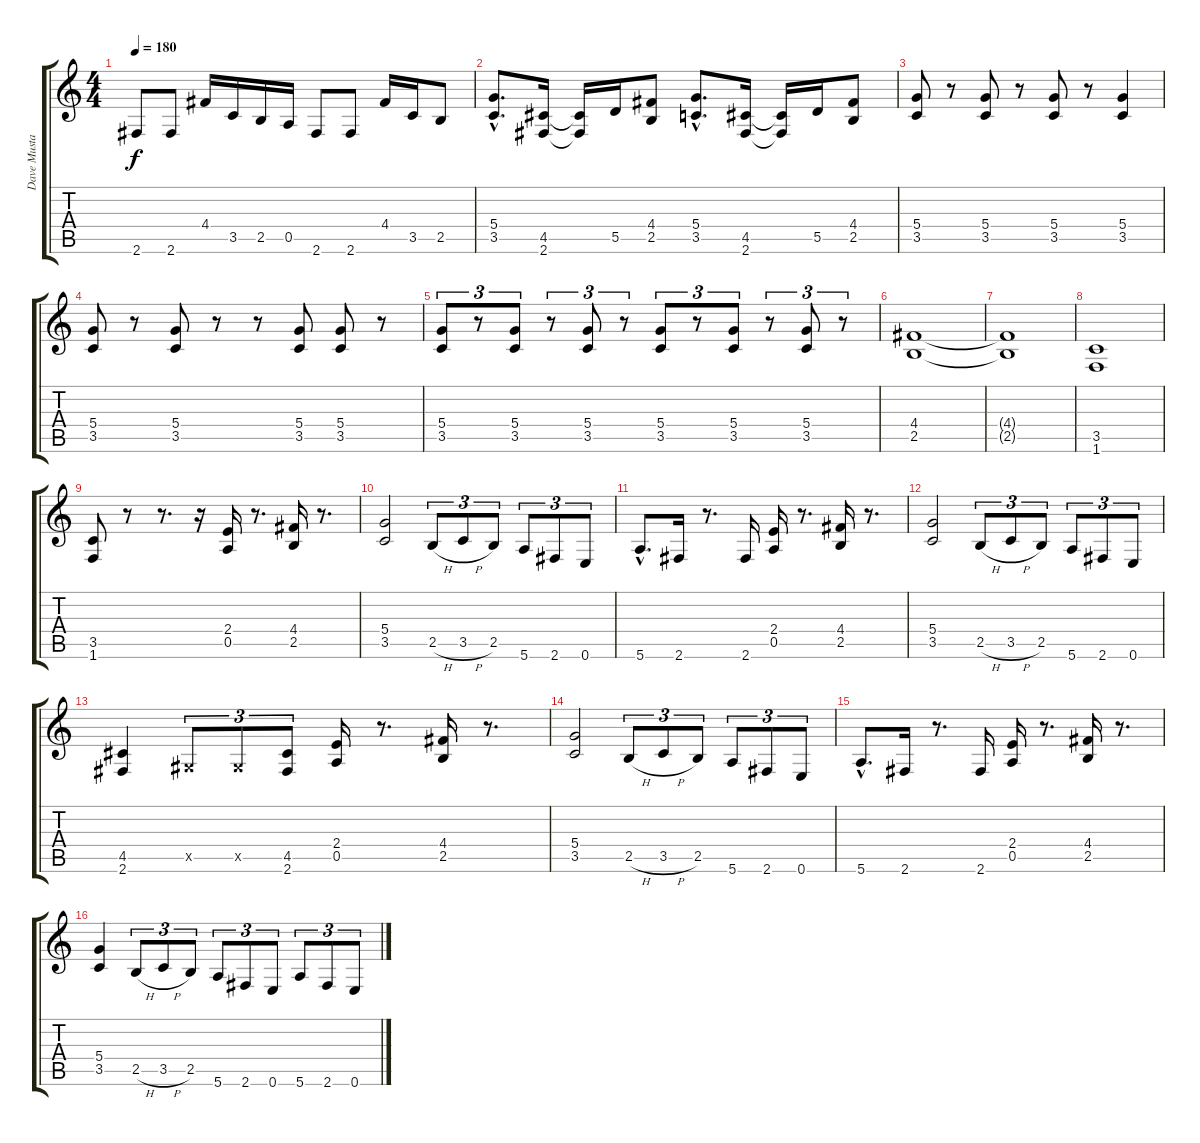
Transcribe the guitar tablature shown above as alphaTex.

\track ("Dave Mustaine" "Dave Musta") {instrument distortionguitar}
\staff {score tabs}
\tuning (E4 B3 G3 D3 A2 E2) {hide}
\ts (4 4)
\tempo 180
\clef g2
\ks c
2.6.8{dy f} 2.6.8 4.4.16 3.5.16 2.5.16 0.5.16 2.6.8 2.6.8 4.4.16 3.5.16 2.5.8 |
(5.4{hac} 3.5{hac}).8{d} (4.5 2.6).16 (4.5{t} 2.6{t}).16 5.5.16 (4.4 2.5).8 (5.4{hac} 3.5{hac}).8{d} (4.5 2.6).16 (4.5{t} 2.6{t}).16 5.5.16 (4.4 2.5).8 |
(5.4 3.5).8 r.8 (5.4 3.5).8 r.8 (5.4 3.5).8 r.8 (5.4 3.5).4 |
(5.4 3.5).8 r.8 (5.4 3.5).8 r.8 r.8 (5.4 3.5).8 (5.4 3.5).8 r.8 |
(5.4 3.5).8{tu (3 2)} r.8{tu (3 2)} (5.4 3.5).8{tu (3 2)} r.8{tu (3 2)} (5.4 3.5).8{tu (3 2)} r.8{tu (3 2)} (5.4 3.5).8{tu (3 2)} r.8{tu (3 2)} (5.4 3.5).8{tu (3 2)} r.8{tu (3 2)} (5.4 3.5).8{tu (3 2)} r.8{tu (3 2)} |
(4.4 2.5).1 |
(4.4{t} 2.5{t}).1 |
(3.5 1.6).1 |
(3.5 1.6).8 r.8 r.8{d} r.16 (2.4 0.5).16 r.8{d} (4.4 2.5).16 r.8{d} |
(5.4 3.5).2 2.5{h}.8{tu (3 2)} 3.5{h}.8{tu (3 2)} 2.5.8{tu (3 2)} 5.6.8{tu (3 2)} 2.6.8{tu (3 2)} 0.6.8{tu (3 2)} |
5.6{hac}.8{d} 2.6.16 r.8{d} 2.6.16 (2.4 0.5).16 r.8{d} (4.4 2.5).16 r.8{d} |
(5.4 3.5).2 2.5{h}.8{tu (3 2)} 3.5{h}.8{tu (3 2)} 2.5.8{tu (3 2)} 5.6.8{tu (3 2)} 2.6.8{tu (3 2)} 0.6.8{tu (3 2)} |
(4.5 2.6).4 -1.5{x}.8{tu (3 2)} -1.5{x}.8{tu (3 2)} (4.5 2.6).8{tu (3 2)} (2.4 0.5).16 r.8{d} (4.4 2.5).16 r.8{d} |
(5.4 3.5).2 2.5{h}.8{tu (3 2)} 3.5{h}.8{tu (3 2)} 2.5.8{tu (3 2)} 5.6.8{tu (3 2)} 2.6.8{tu (3 2)} 0.6.8{tu (3 2)} |
5.6{hac}.8{d} 2.6.16 r.8{d} 2.6.16 (2.4 0.5).16 r.8{d} (4.4 2.5).16 r.8{d} |
(5.4 3.5).4 2.5{h}.8{tu (3 2)} 3.5{h}.8{tu (3 2)} 2.5.8{tu (3 2)} 5.6.8{tu (3 2)} 2.6.8{tu (3 2)} 0.6.8{tu (3 2)} 5.6.8{tu (3 2)} 2.6.8{tu (3 2)} 0.6.8{tu (3 2)}
